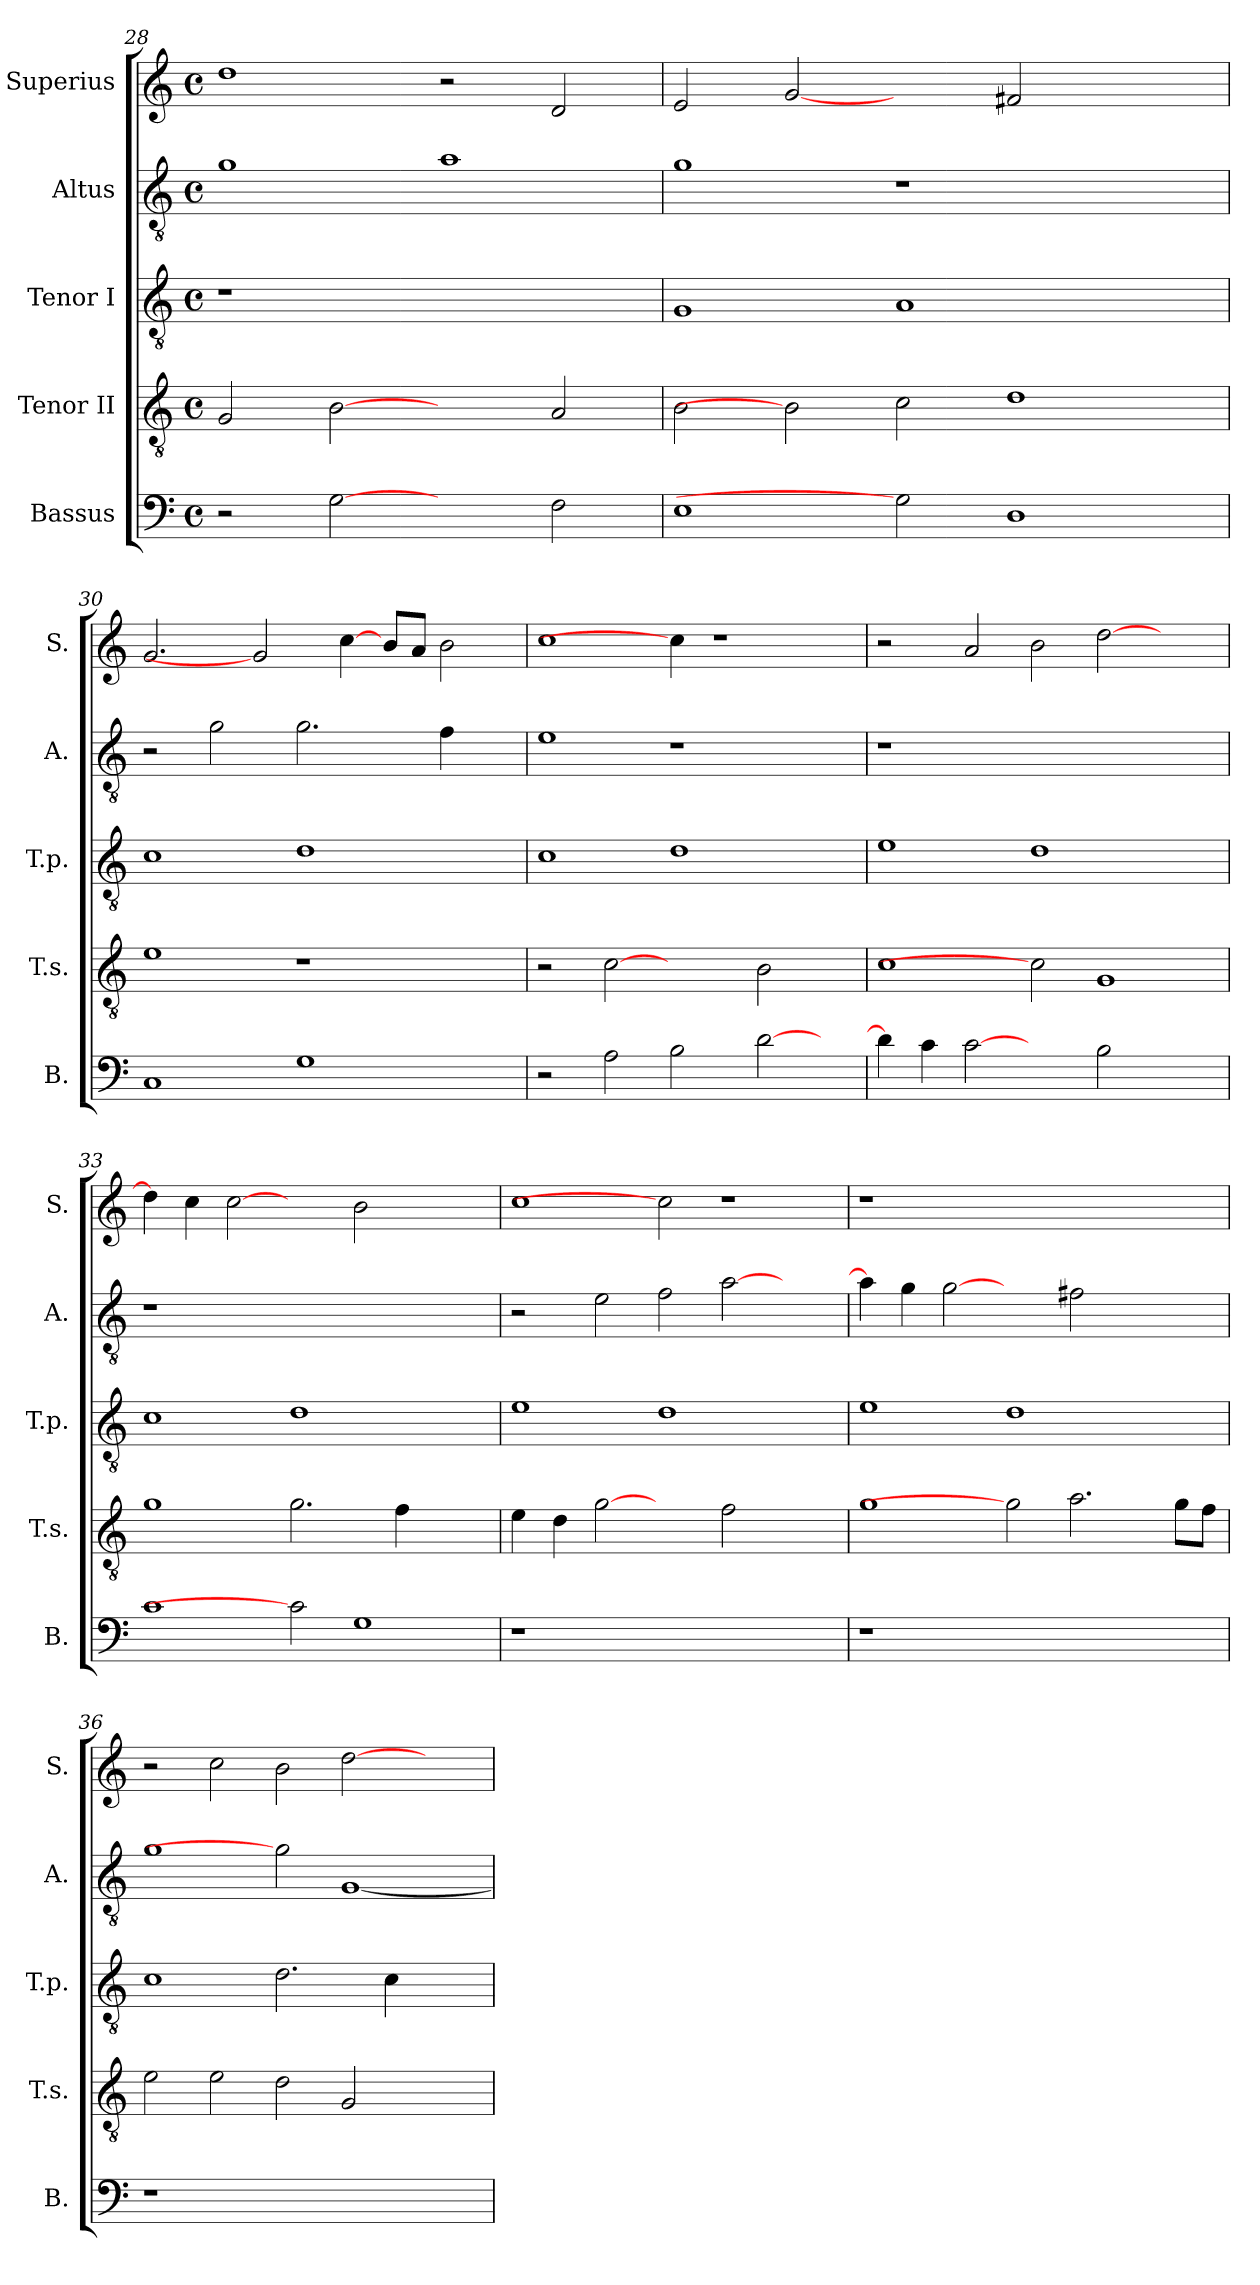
**kern	**kern	**kern	**kern	**kern
*part5	*part4	*part3	*part2	*part1
*staff5	*staff4	*staff3	*staff2	*staff1
*I"Bassus	*I"Tenor II	*I"Tenor I	*I"Altus	*I"Superius
*I'B.	*I'T.s.	*I'T.p.	*I'A.	*I'S.
*clefF4	*clefGv2	*clefGv2	*clefGv2	*clefG2
*	*ITrd7c12	*ITrd7c12	*ITrd7c12	*
*k[]	*k[]	*k[]	*k[]	*k[]
*C:	*C:	*C:	*C:	*C:
*M4/4	*M4/4	*M4/4	*M4/4	*M4/4
*met(c)	*met(c)	*met(c)	*met(c)	*met(c)
=28	=28	=28	=28	=28
!	!	!LO:N:vis=1	!	!
2r	2GGi/	1r	1Gi	1ddi
[2Gi	[2BBi	.	.	.
2ryy	2ryy	1ryy	1Ai	2r
2Fi\	2AAi/	.	.	2di/
=29	=29	=29	=29	=29
1Ei	2BBi\	1GGi	1Gi	2ei/
.	2BBi]	.	.	[2gi
2Gi]	2Ci\	1AAi	1r	2ryy
1Di	1Di	.	.	2f#Xi/
.	.	2ryy	2ryy	2ryy
=30	=30	=30	=30	=30
1Ci	1Ei	1Ci	2r	2.gi/
.	.	.	2Gi\	.
.	.	.	.	2gi]
1Gi	1r	1Di	2.Gi\	.
.	.	.	.	[4cci\
.	.	.	.	8bi/L
.	.	.	.	8ai/J
.	.	.	4Fi\	2bi\
4ryy	4ryy	4ryy	4ryy	.
=31	=31	=31	=31	=31
2r	2r	1Ci	1Ei	1cci
2Ai\	[2Ci	.	.	.
2Bi\	2ryy	1Di	1r	4cci\]
.	.	.	.	1r
[>2di\	2BBi\	.	.	.
4ryy	4ryy	4ryy	4ryy	.
!!LO:PB:g=z
=32	=32	=32	=32	=32
!	!	!	!LO:N:vis=1	!
4di\]	1Ci	1Ei	1r	2r
4ci\	.	.	.	.
[2ci	.	.	.	2ai/
2ryy	2Ci]	1Di	1.ryy	2bi\
2Bi\	1GGi	.	.	[>2ddi\
2ryy	.	2ryy	.	2ryy
=33	=33	=33	=33	=33
!	!	!	!LO:N:vis=1	!
1ci	1Gi	1Ci	1r	4ddi\]
.	.	.	.	4cci\
.	.	.	.	[2cci
2ci]	2.Gi\	1Di	1.ryy	2ryy
1Gi	.	.	.	2bi\
.	4Fi\	.	.	.
.	2ryy	2ryy	.	2ryy
=34	=34	=34	=34	=34
!LO:N:vis=1	!	!	!	!
1r	4Ei\	1Ei	2r	1cci
.	4Di\	.	.	.
.	[2Gi	.	2Ei\	.
1.ryy	2ryy	1Di	2Fi\	2cci]
.	2Fi\	.	[>2Ai\	1r
.	2ryy	2ryy	2ryy	.
=35	=35	=35	=35	=35
!LO:N:vis=1	!	!	!	!LO:N:vis=1
1r	1Gi	1Ei	4Ai\]	1r
.	.	.	4Gi\	.
.	.	.	[2Gi	.
1.ryy	2Gi]	1Di	2ryy	1.ryy
.	2.Ai\	.	2F#Xi\	.
.	.	2ryy	2ryy	.
.	8Gi\L	.	.	.
.	8Fi\J	.	.	.
=36	=36	=36	=36	=36
!LO:N:vis=1	!	!	!	!
1r	2Ei\	1Ci	1Gi	2r
.	2Ei\	.	.	2cci\
1.ryy	2Di\	2.Di\	2Gi]	2bi\
.	2GGi/	.	[<1GGi	[>2ddi\
.	.	4Ci\	.	.
.	2ryy	2ryy	.	2ryy
=	=	=	=	=
*-	*-	*-	*-	*-
